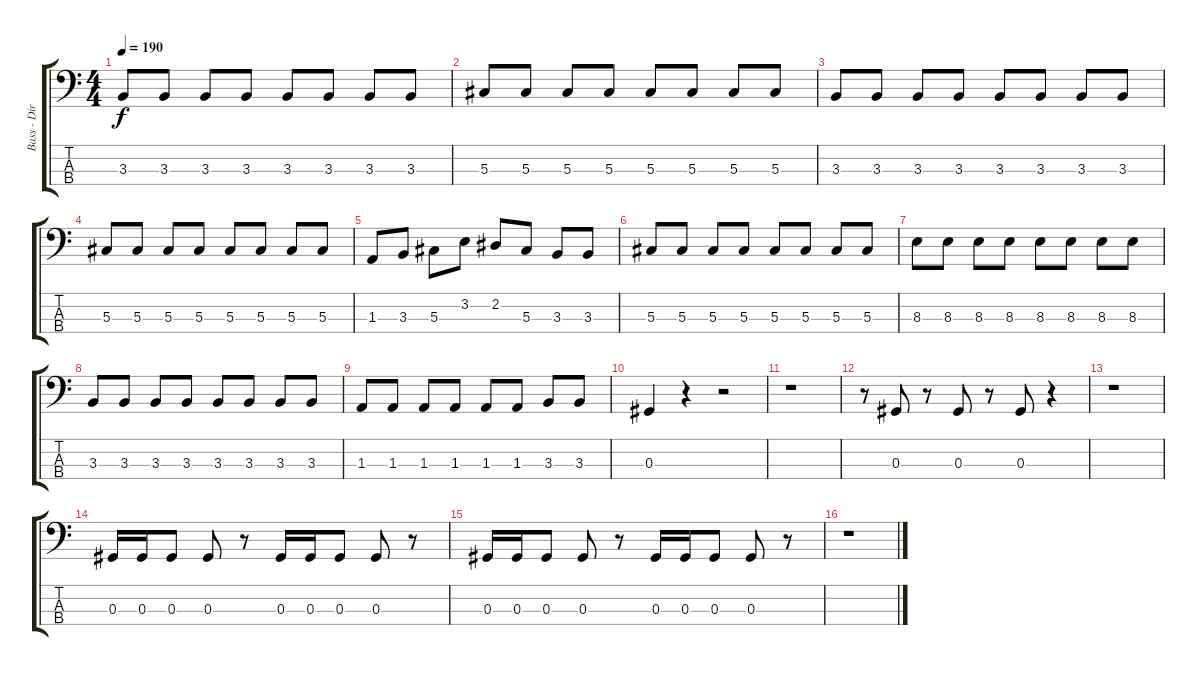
\track ("Bass - Dirk Schlächter" "Bass - Dir") {instrument electricbassfinger}
\staff {score tabs}
\tuning (Gb2 Db2 Ab1 Eb1) {hide}
\ts (4 4)
\tempo 190
\clef f4
\ks c
3.3.8{dy f} 3.3.8 3.3.8 3.3.8 3.3.8 3.3.8 3.3.8 3.3.8 |
5.3.8 5.3.8 5.3.8 5.3.8 5.3.8 5.3.8 5.3.8 5.3.8 |
3.3.8 3.3.8 3.3.8 3.3.8 3.3.8 3.3.8 3.3.8 3.3.8 |
5.3.8 5.3.8 5.3.8 5.3.8 5.3.8 5.3.8 5.3.8 5.3.8 |
1.3.8 3.3.8 5.3.8 3.2.8 2.2.8 5.3.8 3.3.8 3.3.8 |
5.3.8 5.3.8 5.3.8 5.3.8 5.3.8 5.3.8 5.3.8 5.3.8 |
8.3.8 8.3.8 8.3.8 8.3.8 8.3.8 8.3.8 8.3.8 8.3.8 |
3.3.8 3.3.8 3.3.8 3.3.8 3.3.8 3.3.8 3.3.8 3.3.8 |
1.3.8 1.3.8 1.3.8 1.3.8 1.3.8 1.3.8 3.3.8 3.3.8 |
0.3.4 r.4 r.2 |
r.1 |
r.8 0.3.8 r.8 0.3.8 r.8 0.3.8 r.4 |
r.1 |
0.3.16 0.3.16 0.3.8 0.3.8 r.8 0.3.16 0.3.16 0.3.8 0.3.8 r.8 |
0.3.16 0.3.16 0.3.8 0.3.8 r.8 0.3.16 0.3.16 0.3.8 0.3.8 r.8 |
r.1
